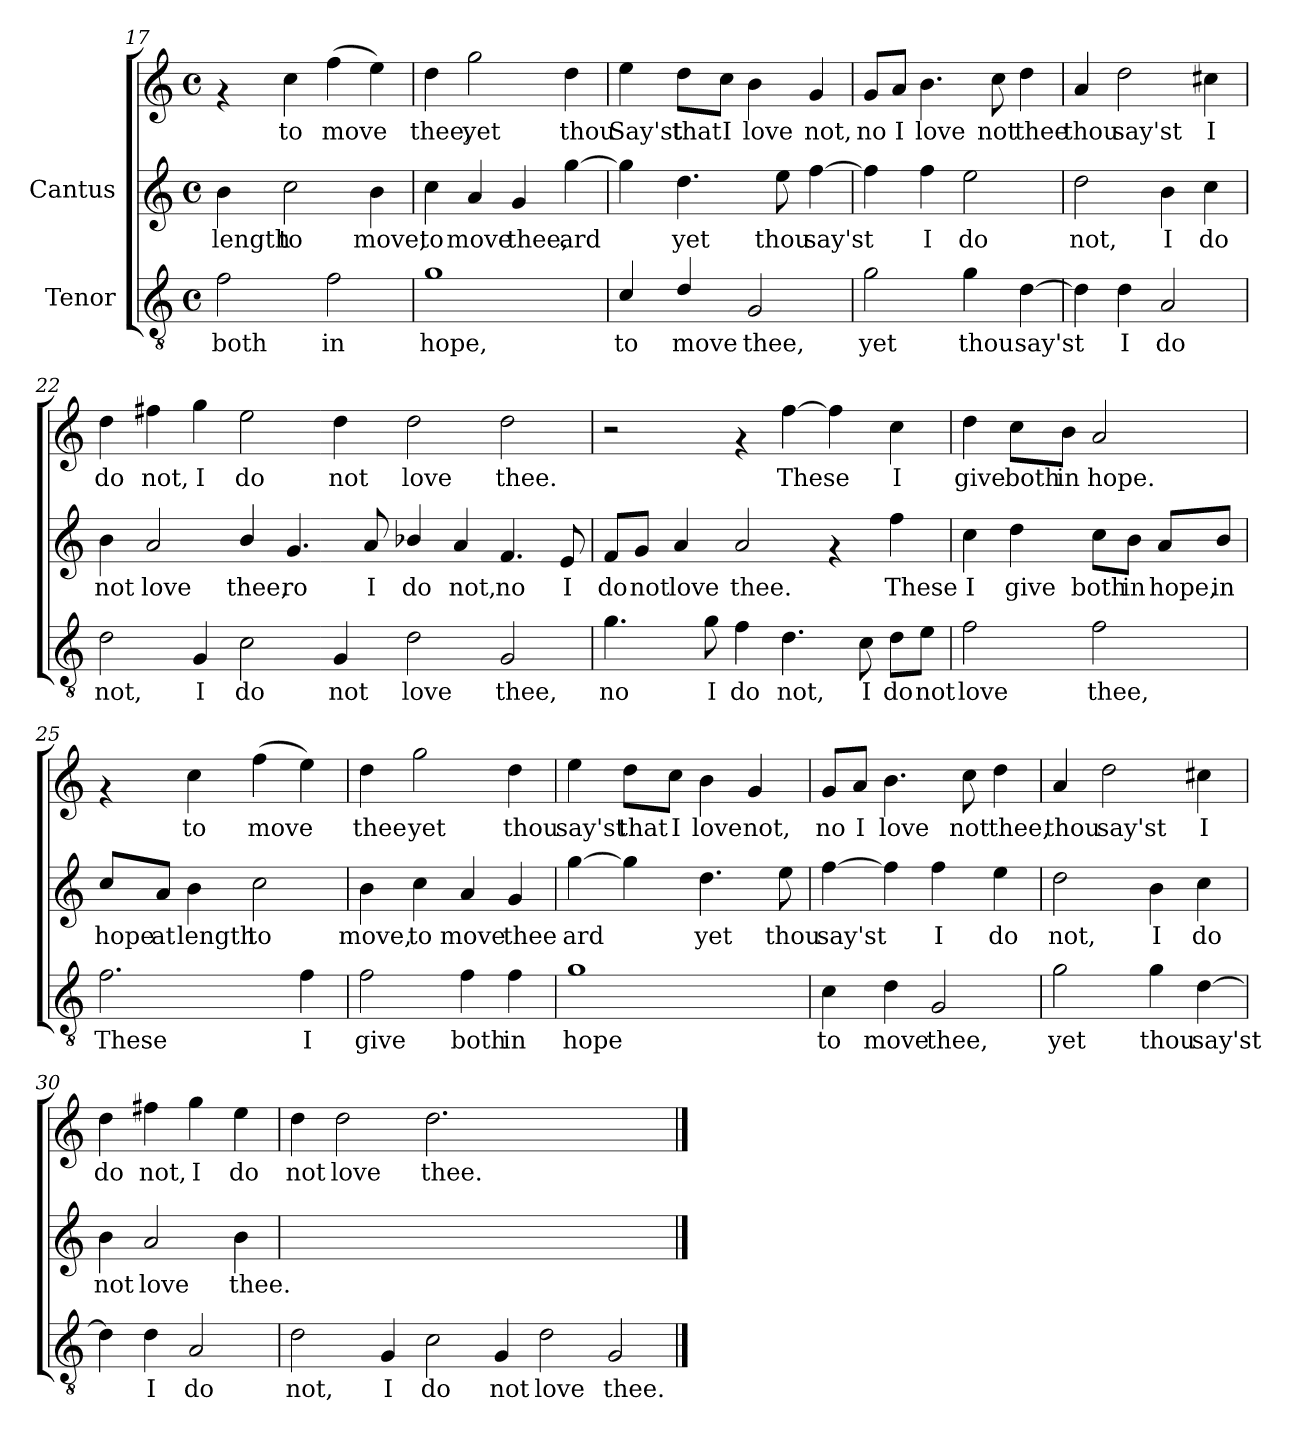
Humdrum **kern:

**kern	**text	**kern	**text	**kern	**text
*part2	*part2	*part1	*part1	*part1	*part1
*staff3	*staff3	*staff2	*staff2	*staff1	*staff1
*I"Tenor	*	*I"Cantus	*	*	*
!!LO:LB:g=z
*clefGv2	*	*clefG2	*	*clefG2	*
*M4/4	*	*M4/4	*	*M4/4	*
*met(c)	*	*met(c)	*	*met(c)	*
=17	=17	=17	=17	=17	=17
!	!LO:LY:b:cj	!	!LO:LY:b:cj	!	!
2f\	both	4b\	length	4rf	.
!	!	!	!LO:LY:b:cj	!	!LO:LY:b:cj
.	.	2cc\	to	4cc\	to
!	!LO:LY:b:cj	!	!	!	!LO:LY:b:cj
2f\	in	.	.	(>4ff\	move
!	!	!	!LO:LY:b:cj	!	!LO:LY:b:cj
.	.	4b\	move,	4ee\)	.
=18	=18	=18	=18	=18	=18
!	!LO:LY:b:cj	!	!LO:LY:b:cj	!	!LO:LY:b:cj
1g	hope,	4cc\	to	4dd\	thee,
!	!	!	!LO:LY:b:cj	!	!LO:LY:b:cj
.	.	4a/	move	2gg\	yet
!	!	!	!LO:LY:b:cj	!	!
.	.	4g/	thee,	.	.
!	!	!	!LO:LY:b:cj	!	!LO:LY:b:cj
.	.	[>4gg\	ard	4dd\	thou
=19	=19	=19	=19	=19	=19
!	!LO:LY:b:cj	!	!LO:LY:b:cj	!	!LO:LY:b:cj
4c/	to	4gg\]	.	4ee\	Say'st
!	!LO:LY:b:cj	!	!LO:LY:b:cj	!	!LO:LY:b:cj
4d/	move	4.dd\	yet	8dd\L	that
!	!	!	!	!	!LO:LY:b:cj
.	.	.	.	8cc\J	I
!	!LO:LY:b:cj	!	!	!	!LO:LY:b:cj
2G/	thee,	.	.	4b\	love
!	!	!	!LO:LY:b:cj	!	!
.	.	8ee\	thou	.	.
!	!	!	!LO:LY:b:cj	!	!LO:LY:b:cj
.	.	[>4ff\	say'st	4g/	not,
=20	=20	=20	=20	=20	=20
!	!LO:LY:b:cj	!	!LO:LY:b:cj	!	!LO:LY:b:cj
2g\	yet	4ff\]	.	8g/L	no
!	!	!	!	!	!LO:LY:b:cj
.	.	.	.	8a/J	I
!	!	!	!LO:LY:b:cj	!	!LO:LY:b:cj
.	.	4ff\	I	4.b\	love
!	!LO:LY:b:cj	!	!LO:LY:b:cj	!	!
4g\	thou	2ee\	do	.	.
!	!	!	!	!	!LO:LY:b:cj
.	.	.	.	8cc\	not
!	!LO:LY:b:cj	!	!	!	!LO:LY:b:cj
[>4d\	say'st	.	.	4dd\	thee
!!LO:PB:g=z
=21	=21	=21	=21	=21	=21
!	!LO:LY:b:cj	!	!LO:LY:b:cj	!	!LO:LY:b:cj
4d\]	.	2dd\	not,	4a/	thou
!	!LO:LY:b:cj	!	!	!	!LO:LY:b:cj
4d\	I	.	.	2dd\	say'st
!	!LO:LY:b:cj	!	!LO:LY:b:cj	!	!
2A/	do	4b\	I	.	.
!	!	!	!LO:LY:b:cj	!	!LO:LY:b:cj
.	.	4cc\	do	4cc#X\	I
!!LO:LB:g=z
=22	=22	=22	=22	=22	=22
!	!LO:LY:b:cj	!	!LO:LY:b:cj	!	!LO:LY:b:cj
2d\	not,	4b\	not	4dd\	do
!	!	!	!LO:LY:b:cj	!	!LO:LY:b:cj
.	.	2a/	love	4ff#X\	not,
!	!LO:LY:b:cj	!	!	!	!LO:LY:b:cj
4G/	I	.	.	4gg\	I
!	!LO:LY:b:cj	!	!LO:LY:b:cj	!	!LO:LY:b:cj
2c\	do	4b/	thee,	2ee\	do
!	!	!	!LO:LY:b:cj	!	!
.	.	4.g/	ro	.	.
!	!LO:LY:b:cj	!	!	!	!LO:LY:b:cj
4G/	not	.	.	4dd\	not
!	!	!	!LO:LY:b:cj	!	!
.	.	8a/	I	.	.
!	!LO:LY:b:cj	!	!LO:LY:b:cj	!	!LO:LY:b:cj
2d\	love	4b-X/	do	2dd\	love
!	!	!	!LO:LY:b:cj	!	!
.	.	4a/	not,	.	.
!	!LO:LY:b:cj	!	!LO:LY:b:cj	!	!LO:LY:b:cj
2G/	thee,	4.f/	no	2dd\	thee.
!	!	!	!LO:LY:b:cj	!	!
.	.	8e/	I	.	.
=23	=23	=23	=23	=23	=23
!	!LO:LY:b:cj	!	!LO:LY:b:cj	!	!
4.g\	no	8f/L	do	2r	.
!	!	!	!LO:LY:b:cj	!	!
.	.	8g/J	not	.	.
!	!	!	!LO:LY:b:cj	!	!
.	.	4a/	love	.	.
!	!LO:LY:b:cj	!	!	!	!
8g\	I	.	.	.	.
!	!LO:LY:b:cj	!	!LO:LY:b:cj	!	!
4f\	do	2a/	thee.	4rf	.
!	!LO:LY:b:cj	!	!	!	!LO:LY:b:cj
4.d\	not,	.	.	[>4ff\	These
!	!	!	!	!	!LO:LY:b:cj
.	.	4rf	.	4ff\]	.
!	!LO:LY:b:cj	!	!	!	!
8c\	I	.	.	.	.
!	!LO:LY:b:cj	!	!LO:LY:b:cj	!	!LO:LY:b:cj
8d\L	do	4ff\	These	4cc\	I
!	!LO:LY:b:cj	!	!	!	!
8e\J	not	.	.	.	.
!!LO:LB:g=z
=24	=24	=24	=24	=24	=24
!	!LO:LY:b:cj	!	!LO:LY:b:cj	!	!LO:LY:b:cj
2f\	love	4cc\	I	4dd\	give
!	!	!	!LO:LY:b:cj	!	!LO:LY:b:cj
.	.	4dd\	give	8cc\L	both
!	!	!	!	!	!LO:LY:b:cj
.	.	.	.	8b\J	in
!	!LO:LY:b:cj	!	!LO:LY:b:cj	!	!LO:LY:b:cj
2f\	thee,	8cc\L	both	2a/	hope.
!	!	!	!LO:LY:b:cj	!	!
.	.	8b\J	in	.	.
!	!	!	!LO:LY:b:cj	!	!
.	.	8a/L	hope,	.	.
!	!	!	!LO:LY:b:cj	!	!
.	.	8b/J	in	.	.
=25	=25	=25	=25	=25	=25
!	!LO:LY:b:cj	!	!LO:LY:b:cj	!	!
2.f\	These	8cc/L	hope	4rf	.
!	!	!	!LO:LY:b:cj	!	!
.	.	8a/J	at	.	.
!	!	!	!LO:LY:b:cj	!	!LO:LY:b:cj
.	.	4b\	length	4cc\	to
!	!	!	!LO:LY:b:cj	!	!LO:LY:b:cj
.	.	2cc\	to	(>4ff\	move
!	!LO:LY:b:cj	!	!	!	!LO:LY:b:cj
4f\	I	.	.	4ee\)	.
=26	=26	=26	=26	=26	=26
!	!LO:LY:b:cj	!	!LO:LY:b:cj	!	!LO:LY:b:cj
2f\	give	4b\	move,	4dd\	thee
!	!	!	!LO:LY:b:cj	!	!LO:LY:b:cj
.	.	4cc\	to	2gg\	yet
!	!LO:LY:b:cj	!	!LO:LY:b:cj	!	!
4f\	both	4a/	move	.	.
!	!LO:LY:b:cj	!	!LO:LY:b:cj	!	!LO:LY:b:cj
4f\	in	4g/	thee	4dd\	thou
=27	=27	=27	=27	=27	=27
!	!LO:LY:b:cj	!	!LO:LY:b:cj	!	!LO:LY:b:cj
1g	hope	[>4gg\	ard	4ee\	say'st
!	!	!	!LO:LY:b:cj	!	!LO:LY:b:cj
.	.	4gg\]	.	8dd\L	that
!	!	!	!	!	!LO:LY:b:cj
.	.	.	.	8cc\J	I
!	!	!	!LO:LY:b:cj	!	!LO:LY:b:cj
.	.	4.dd\	yet	4b\	love
!	!	!	!	!	!LO:LY:b:cj
.	.	.	.	4g/	not,
!	!	!	!LO:LY:b:cj	!	!
.	.	8ee\	thou	.	.
!!LO:LB:g=z
=28	=28	=28	=28	=28	=28
!	!LO:LY:b:cj	!	!LO:LY:b:cj	!	!LO:LY:b:cj
4c\	to	[>4ff\	say'st	8g/L	no
!	!	!	!	!	!LO:LY:b:cj
.	.	.	.	8a/J	I
!	!LO:LY:b:cj	!	!LO:LY:b:cj	!	!LO:LY:b:cj
4d\	move	4ff\]	.	4.b\	love
!	!LO:LY:b:cj	!	!LO:LY:b:cj	!	!
2G/	thee,	4ff\	I	.	.
!	!	!	!	!	!LO:LY:b:cj
.	.	.	.	8cc\	not
!	!	!	!LO:LY:b:cj	!	!LO:LY:b:cj
.	.	4ee\	do	4dd\	thee,
=29	=29	=29	=29	=29	=29
!	!LO:LY:b:cj	!	!LO:LY:b:cj	!	!LO:LY:b:cj
2g\	yet	2dd\	not,	4a/	thou
!	!	!	!	!	!LO:LY:b:cj
.	.	.	.	2dd\	say'st
!	!LO:LY:b:cj	!	!LO:LY:b:cj	!	!
4g\	thou	4b\	I	.	.
!	!LO:LY:b:cj	!	!LO:LY:b:cj	!	!LO:LY:b:cj
[>4d\	say'st	4cc\	do	4cc#X\	I
=30	=30	=30	=30	=30	=30
!	!LO:LY:b:cj	!	!LO:LY:b:cj	!	!LO:LY:b:cj
4d\]	.	4b\	not	4dd\	do
!	!LO:LY:b:cj	!	!LO:LY:b:cj	!	!LO:LY:b:cj
4d\	I	2a/	love	4ff#X\	not,
!	!LO:LY:b:cj	!	!	!	!LO:LY:b:cj
2A/	do	.	.	4gg\	I
!	!	!	!LO:LY:b:cj	!	!LO:LY:b:cj
.	.	4b\	thee.	4ee\	do
!!LO:LB:g=z
=31	=31	=31	=31	=31	=31
!	!LO:LY:b:cj	!	!	!	!LO:LY:b:cj
2d\	not,	0ryy	.	4dd\	not
!	!	!	!	!	!LO:LY:b:cj
.	.	.	.	2dd\	love
!	!LO:LY:b:cj	!	!	!	!
4G/	I	.	.	.	.
!	!LO:LY:b:cj	!	!	!	!LO:LY:b:cj
2c\	do	.	.	2.dd\	thee.
!	!LO:LY:b:cj	!	!	!	!
4G/	not	.	.	.	.
!	!LO:LY:b:cj	!	!	!	!
2d\	love	.	.	1ryy	.
!	!LO:LY:b:cj	!	!	!	!
2G/	thee.	2ryy	.	.	.
==	==	==	==	==	==
*-	*-	*-	*-	*-	*-
